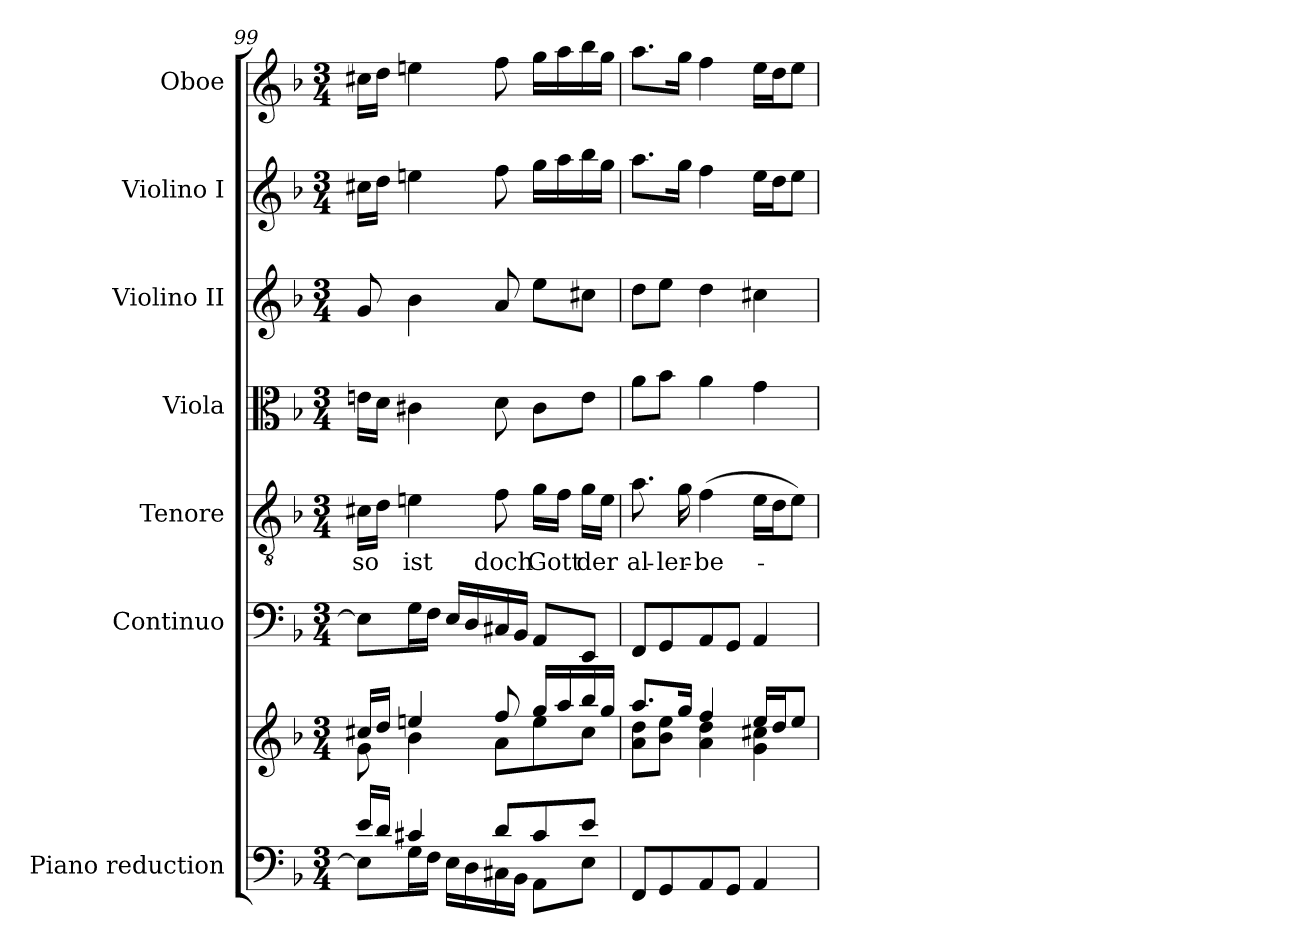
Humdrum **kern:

**kern	**kern	**kern	**kern	**text	**kern	**kern	**kern	**kern
*part7	*part7	*part6	*part5	*part5	*part4	*part3	*part2	*part1
*staff8	*staff7	*staff6	*staff5	*staff5	*staff4	*staff3	*staff2	*staff1
*I"Piano reduction	*	*I"Continuo	*I"Tenore	*	*I"Viola	*I"Violino II	*I"Violino I	*I"Oboe
*I'Pno	*	*	*	*	*I'Vla	*I'Vln	*I'Vln	*I'Ob
*clefF4	*clefG2	*clefF4	*clefGv2	*	*clefC3	*clefG2	*clefG2	*clefG2
*k[b-]	*k[b-]	*k[b-]	*k[b-]	*	*k[b-]	*k[b-]	*k[b-]	*k[b-]
*M3/4	*M3/4	*M3/4	*M3/4	*	*M3/4	*M3/4	*M3/4	*M3/4
=99	=99	=99	=99	=99	=99	=99	=99	=99
*^	*^	*	*	*	*	*	*	*
!	!	!	!	!	!	!LO:LY:b	!	!	!	!
16e/LL	8E\L]	16cc#X/LL	8g\	8E\L]	16c#X\LL	so	16en\LL	8g/	16cc#X\LL	16cc#X\LL
16d/JJ	.	16dd/JJ	.	.	16d\JJ	.	16d\JJ	.	16dd\JJ	16dd\JJ
!	!	!	!	!	!	!LO:LY:b	!	!	!	!
4c#X/	16G\L	4een/	4b-\	16G\L	4en\	ist	4c#X\	4b-\	4een\	4een\
.	16F\JJ	.	.	16F\JJ	.	.	.	.	.	.
.	16E\LL	.	.	16E/LL	.	.	.	.	.	.
.	16D\	.	.	16D/	.	.	.	.	.	.
!	!	!	!	!	!	!LO:LY:b	!	!	!	!
8d/L	16C#X\	8ff/	8a\L	16C#X/	8f\	doch	8d\	8a/	8ff\	8ff\
.	16BB-\JJ	.	.	16BB-/JJ	.	.	.	.	.	.
!	!	!	!	!	!	!LO:LY:b	!	!	!	!
8c#/	8AA\L	16gg/LL	8ee\	8AA/L	16g\LL	Gott	8c#\L	8ee\L	16gg\LL	16gg\LL
.	.	16aa/	.	.	16f\JJ	.	.	.	16aa\	16aa\
!	!	!	!	!	!	!LO:LY:b	!	!	!	!
8e/J	8E\J	16bb-/	8cc#\J	8EE/J	16g\LL	der	8e\J	8cc#X\J	16bb-\	16bb-\
.	.	16gg/JJ	.	.	16e\JJ	.	.	.	16gg\JJ	16gg\JJ
*v	*v	*	*	*	*	*	*	*	*	*
=100	=100	=100	=100	=100	=100	=100	=100	=100	=100
!	!	!	!	!	!LO:LY:b	!	!	!	!
8FF/L	8.aa/L	8a\ 8dd\L	8FF/L	8.a\	al-	8a\L	8dd\L	8.aa\L	8.aa\L
8GG/	.	8b-\ 8ee\J	8GG/	.	.	8b-\J	8ee\J	.	.
!	!	!	!	!	!LO:LY:b	!	!	!	!
.	16gg/Jk	.	.	16g\	-ler-	.	.	16gg\Jk	16gg\Jk
!	!	!	!	!	!LO:LY:b	!	!	!	!
8AA/	4ff/	4a\ 4dd\	8AA/	(>4f\	-be-	4a\	4dd\	4ff\	4ff\
8GG/J	.	.	8GG/J	.	.	.	.	.	.
4AA/	16ee/LL	4g\ 4cc#X\	4AA/	16e\LL	.	4g\	4cc#X\	16ee\LL	16ee\LL
.	16dd/J	.	.	16d\J	.	.	.	16dd\J	16dd\J
.	8ee/J	.	.	8e\J)	.	.	.	8ee\J	8ee\J
*	*v	*v	*	*	*	*	*	*	*
=	=	=	=	=	=	=	=	=
*-	*-	*-	*-	*-	*-	*-	*-	*-
